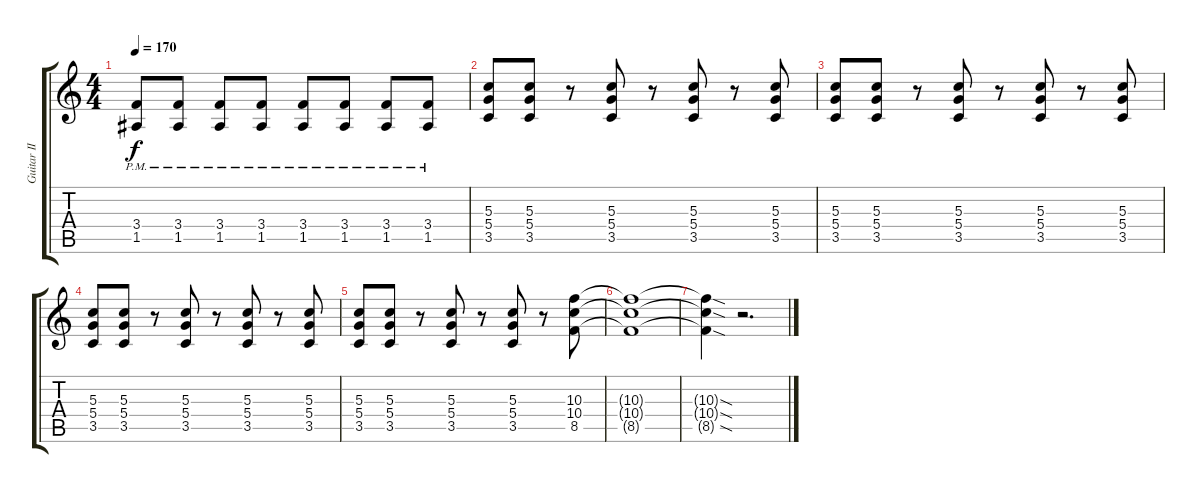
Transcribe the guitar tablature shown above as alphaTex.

\track ("Guitar II" "Guitar II") {instrument overdrivenguitar}
\staff {score tabs}
\tuning (E4 B3 G3 D3 A2 E2) {hide}
\ts (4 4)
\tempo 170
\clef g2
\ks c
(3.4{pm} 1.5{pm}).8{dy f} (3.4{pm} 1.5{pm}).8 (3.4{pm} 1.5{pm}).8 (3.4{pm} 1.5{pm}).8 (3.4{pm} 1.5{pm}).8 (3.4{pm} 1.5{pm}).8 (3.4{pm} 1.5{pm}).8 (3.4{pm} 1.5{pm}).8 |
(5.3 5.4 3.5).8 (5.3 5.4 3.5).8 r.8 (5.3 5.4 3.5).8 r.8 (5.3 5.4 3.5).8 r.8 (5.3 5.4 3.5).8 |
(5.3 5.4 3.5).8 (5.3 5.4 3.5).8 r.8 (5.3 5.4 3.5).8 r.8 (5.3 5.4 3.5).8 r.8 (5.3 5.4 3.5).8 |
(5.3 5.4 3.5).8 (5.3 5.4 3.5).8 r.8 (5.3 5.4 3.5).8 r.8 (5.3 5.4 3.5).8 r.8 (5.3 5.4 3.5).8 |
(5.3 5.4 3.5).8 (5.3 5.4 3.5).8 r.8 (5.3 5.4 3.5).8 r.8 (5.3 5.4 3.5).8 r.8 (10.3 10.4 8.5).8 |
(10.3{t} 10.4{t} 8.5{t}).1 |
(10.3{sod t} 10.4{sod t} 8.5{sod t}).4 r.2{d}
